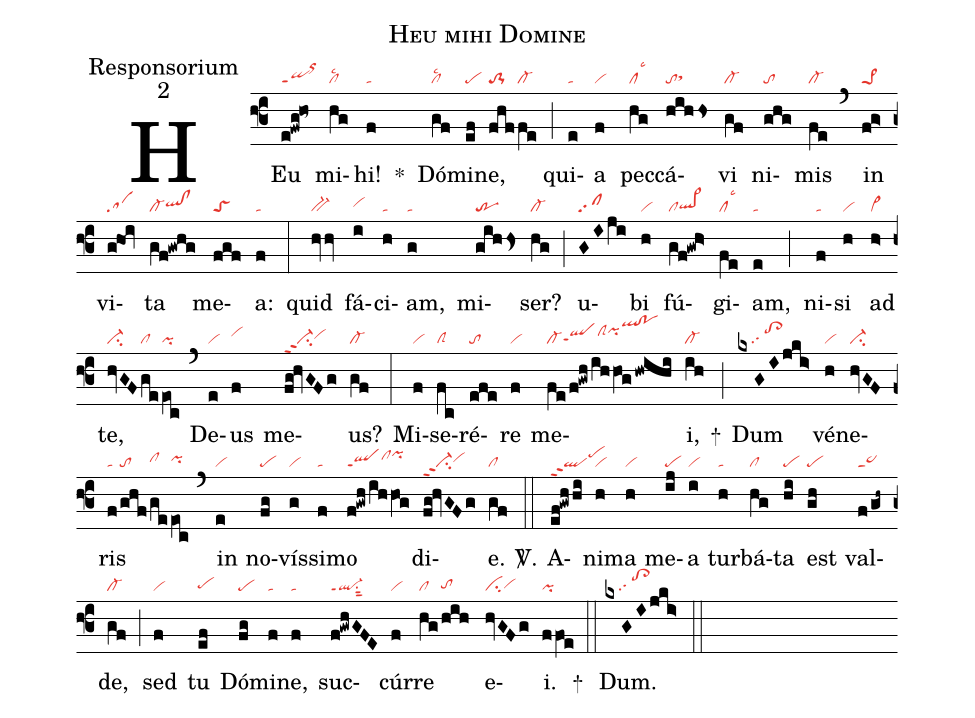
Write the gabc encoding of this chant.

name: Heu mihi Domine;
office-part: Responsorium;
mode: 2;
nabc-lines: 1;
%%
(f3)
HEu(e!fwg!ho~|qippt1`orhl) mi(hg|cllsc2)hi!(f|ta) *()
Dó(gf|cllsc2)mi(ef|pe)ne,(fhf/|to-1|fe|cl-) (;)
qui(e|ta)a(f|vi) pec(hg|cllsc3)cá(hihhs|tosthh)vi(gf|cl-) ni(ghg|to)mis(fe|cl-) (`)
in(fg>|pe>1) vi(ghOi|sa)ta(gf!gwhg|cl-qlhh!clhh) me(fgf|toS)a:(f|ta) (:)
quid(hvv|bv-) fá(i|vihh)ci(h|ta)am,(g|ta) mi(gihhs>|tr)ser?(hg|cl-) (;)
u(GIji|sf)bi(h|vi) fú(gf!gwh>|clql>hg)gi(fe|cllsc3)am,(e|ta) (;)
ni(f|ta)si(h|vi) ad(h>|vi>) te,(hvGF|ci-|ge/|cl|eOc|pi) (`)
De(e|vi)us(f|vihi) me(fg!hvGFg|vi-ppt2su2vihh)us?(gf|cl-) (:)
Mi(f|vi)se(fc|clS)ré(efe|to)re(f|vi) me(fe/f!gwh/ih/hOg/hwihi|cl-qlhgppt1clShipihjqlhm!pohm)i,(ih|cl-) +(;)
Dum(kxGIjki>|////to>pp2) vé(h|vi)ne(hvGF|ci-)ris(f/|ta|ghf/|to|ge/|clhh|eOc|pihh) (`)
in(e|vi) no(fg|pe)vís(g|vi)si(f|ta)mo(f!gwh/ih/hOg|qlppt1clhipihj) di(fg!hvGFg|vi-ppt2su2vihh)e.(gf|cl) <sp>V/</sp>.(::)
A(ef!gwh/hi|qlppt2pehj)ni(h|vi)ma(h|vi) me(ij|pe)a(i|vi) tur(h|ta)bá(hg|cl)ta(hi|pe) est(gh|pe) val(f/gh~|pe>2)de,(gf|cl-) (;)
sed(f|vi) tu(ef|pehg) Dó(fg|pe)mi(f|ta)ne,(f|ta) suc(f!gwhGFE|ql-ppt1su1sut2)cúr(f|vi)re(hg/|cl|hih|tohg) e(hvGFg|civihg)i.(ffOe|pi) +(::)
Dum.(kxGIjki>|////to>pp2) (::)
